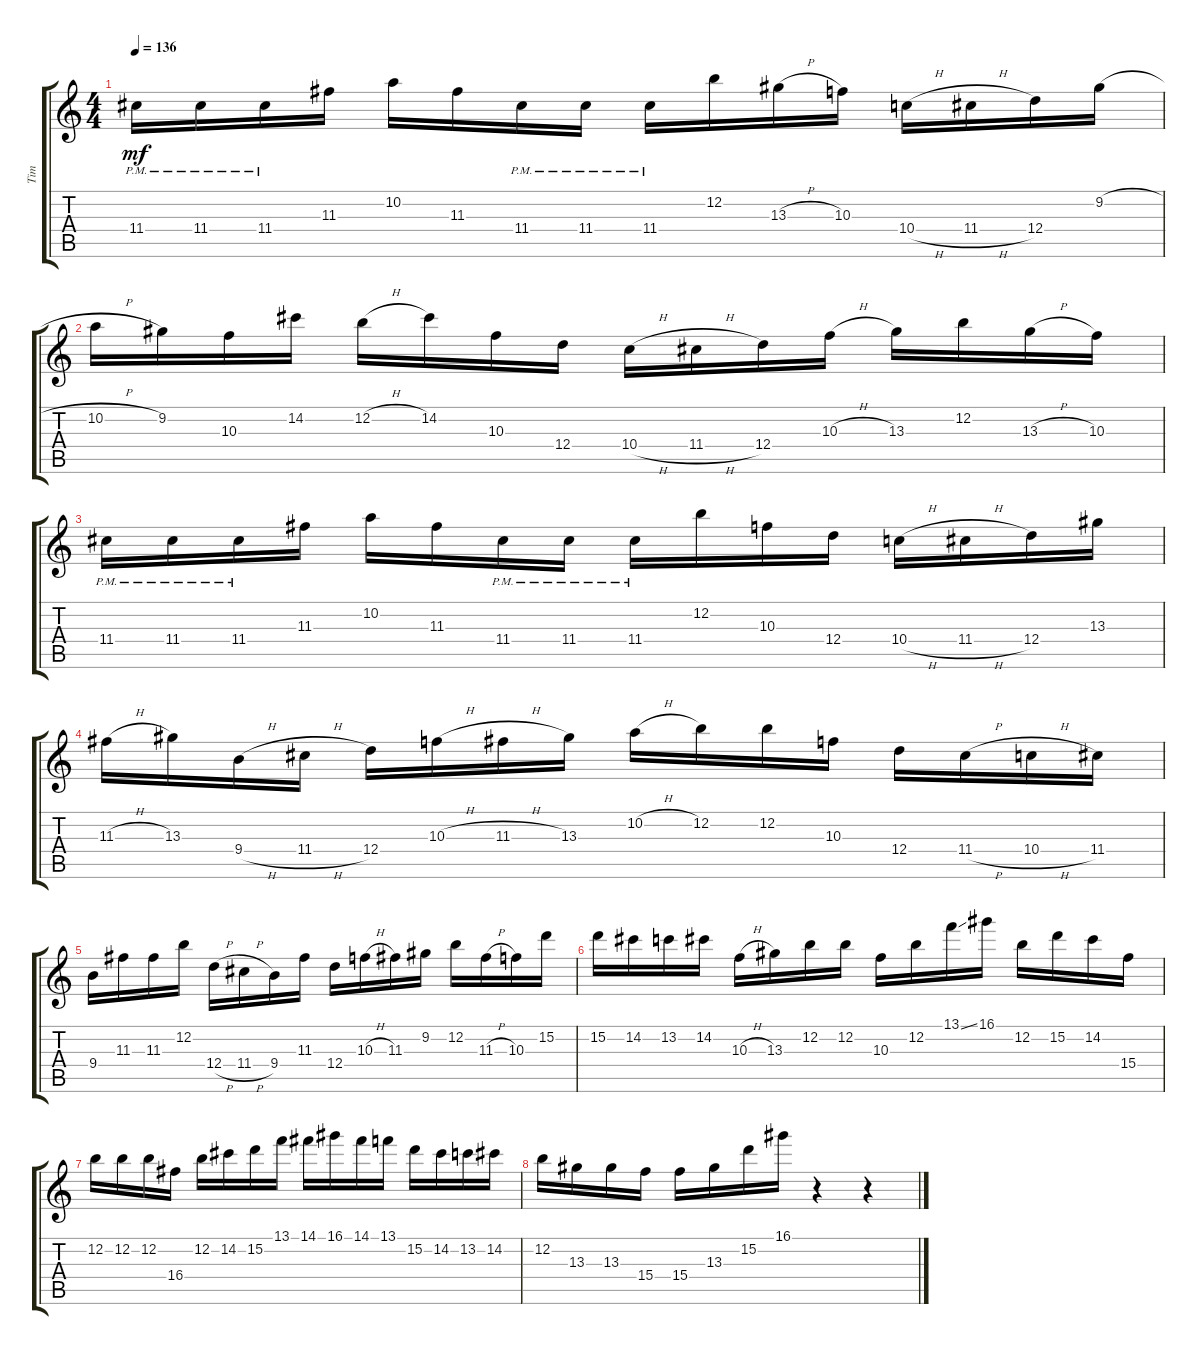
\track ("Tim" "Tim") {instrument acousticguitarsteel}
\staff {score tabs}
\tuning (E4 B3 G3 D3 A2 E2) {hide}
\ts (4 4)
\tempo 136
\clef g2
\ks c
11.4{pm}.16{dy mf} 11.4{pm}.16 11.4{pm}.16 11.3.16 10.2.16 11.3.16 11.4{pm}.16 11.4{pm}.16 11.4{pm}.16 12.2.16 13.3{h}.16 10.3.16 10.4{h}.16 11.4{h}.16 12.4.16 9.2{h}.16 |
10.2{h}.16 9.2.16 10.3.16 14.2.16 12.2{h}.16 14.2.16 10.3.16 12.4.16 10.4{h}.16 11.4{h}.16 12.4.16 10.3{h}.16 13.3.16 12.2.16 13.3{h}.16 10.3.16 |
11.4{pm}.16 11.4{pm}.16 11.4{pm}.16 11.3.16 10.2.16 11.3.16 11.4{pm}.16 11.4{pm}.16 11.4{pm}.16 12.2.16 10.3.16 12.4.16 10.4{h}.16 11.4{h}.16 12.4.16 13.3.16 |
11.3{h}.16 13.3.16 9.4{h}.16 11.4{h}.16 12.4.16 10.3{h}.16 11.3{h}.16 13.3.16 10.2{h}.16 12.2.16 12.2.16 10.3.16 12.4.16 11.4{h}.16 10.4{h}.16 11.4.16 |
9.4.16 11.3.16 11.3.16 12.2.16 12.4{h}.16 11.4{h}.16 9.4.16 11.3.16 12.4.16 10.3{h}.16 11.3.16 9.2.16 12.2.16 11.3{h}.16 10.3.16 15.2.16 |
15.2.16 14.2.16 13.2.16 14.2.16 10.3{h}.16 13.3.16 12.2.16 12.2.16 10.3.16 12.2.16 13.1{ss}.16 16.1.16 12.2.16 15.2.16 14.2.16 15.4.16 |
12.2.16 12.2.16 12.2.16 16.4.16 12.2.16 14.2.16 15.2.16 13.1.16 14.1.16 16.1.16 14.1.16 13.1.16 15.2.16 14.2.16 13.2.16 14.2.16 |
12.2.16 13.3.16 13.3.16 15.4.16 15.4.16 13.3.16 15.2.16 16.1.16 r.4 r.4
